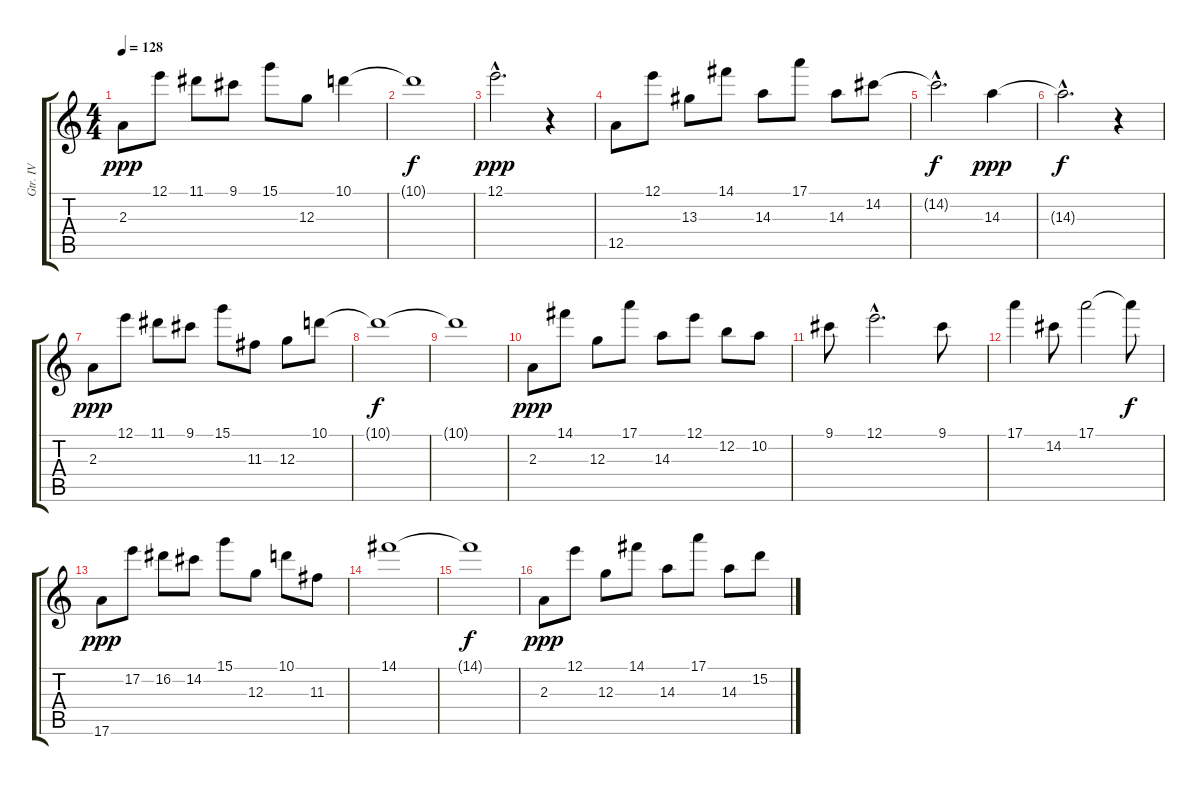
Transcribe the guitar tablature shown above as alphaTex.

\track (" Gtr. IV" " Gtr. IV") {instrument overdrivenguitar}
\staff {score tabs}
\tuning (E4 B3 G3 D3 A2 E2) {hide}
\ts (4 4)
\tempo 128
\clef g2
\ks c
2.3.8{dy ppp} 12.1.8 11.1.8 9.1.8 15.1.8 12.3.8 10.1.4 |
10.1{t}.1{dy f} |
12.1{hac}.2{d dy ppp} r.4 |
12.5.8 12.1.8 13.3.8 14.1.8 14.3.8 17.1.8 14.3.8 14.2.8 |
14.2{hac t}.2{d dy f} 14.3.4{dy ppp} |
14.3{hac t}.2{d dy f} r.4 |
2.3.8{dy ppp} 12.1.8 11.1.8 9.1.8 15.1.8 11.3.8 12.3.8 10.1.8 |
10.1{t}.1{dy f} |
10.1{t}.1 |
2.3.8{dy ppp} 14.1.8 12.3.8 17.1.8 14.3.8 12.1.8 12.2.8 10.2.8 |
9.1.8 12.1{hac}.2{d} 9.1.8 |
17.1.4 14.2.8 17.1.2 17.1{t}.8{dy f} |
17.6.8{dy ppp} 17.2.8 16.2.8 14.2.8 15.1.8 12.3.8 10.1.8 11.3.8 |
14.1.1 |
14.1{t}.1{dy f} |
2.3.8{dy ppp} 12.1.8 12.3.8 14.1.8 14.3.8 17.1.8 14.3.8 15.2.8
